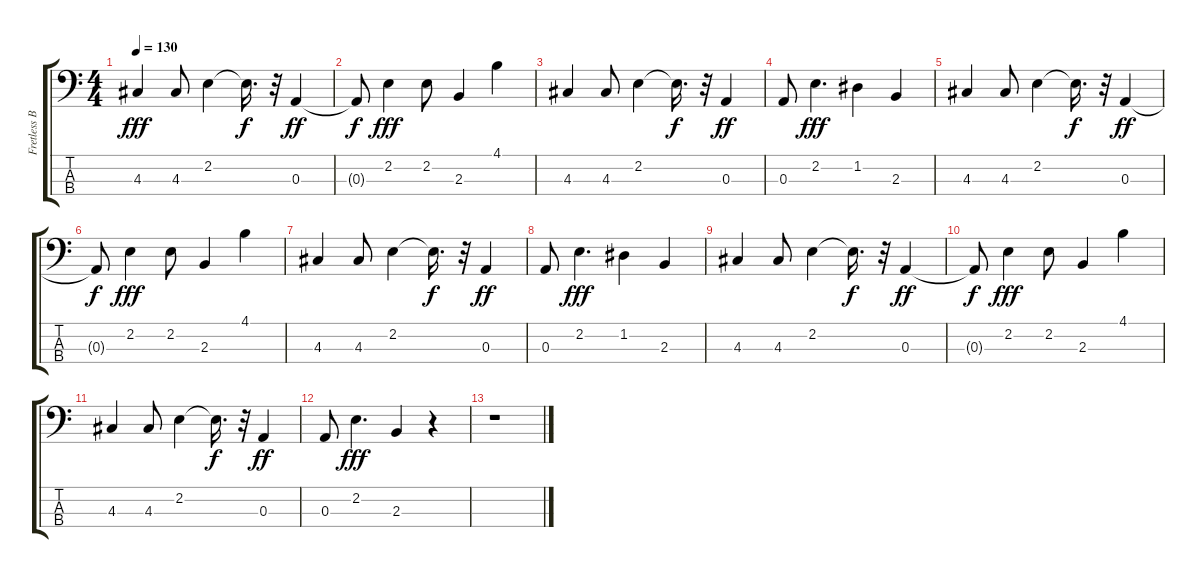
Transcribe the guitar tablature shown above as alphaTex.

\track ("Fretless Bass" "Fretless B") {instrument fretlessbass}
\staff {score tabs}
\tuning (G2 D2 A1 E1) {hide}
\ts (4 4)
\tempo 130
\clef f4
\ks c
4.3.4{dy fff} 4.3.8 2.2.4 2.2{t}.16{d dy f} r.32 0.3.4{dy ff} |
0.3{t}.8{dy f} 2.2.4{dy fff} 2.2.8 2.3.4 4.1.4 |
4.3.4 4.3.8 2.2.4 2.2{t}.16{d dy f} r.32 0.3.4{dy ff} |
0.3.8 2.2.4{d dy fff} 1.2.4 2.3.4 |
4.3.4 4.3.8 2.2.4 2.2{t}.16{d dy f} r.32 0.3.4{dy ff} |
0.3{t}.8{dy f} 2.2.4{dy fff} 2.2.8 2.3.4 4.1.4 |
4.3.4 4.3.8 2.2.4 2.2{t}.16{d dy f} r.32 0.3.4{dy ff} |
0.3.8 2.2.4{d dy fff} 1.2.4 2.3.4 |
4.3.4 4.3.8 2.2.4 2.2{t}.16{d dy f} r.32 0.3.4{dy ff} |
0.3{t}.8{dy f} 2.2.4{dy fff} 2.2.8 2.3.4 4.1.4 |
4.3.4 4.3.8 2.2.4 2.2{t}.16{d dy f} r.32 0.3.4{dy ff} |
0.3.8 2.2.4{d dy fff} 2.3.4 r.4 |
r.1
